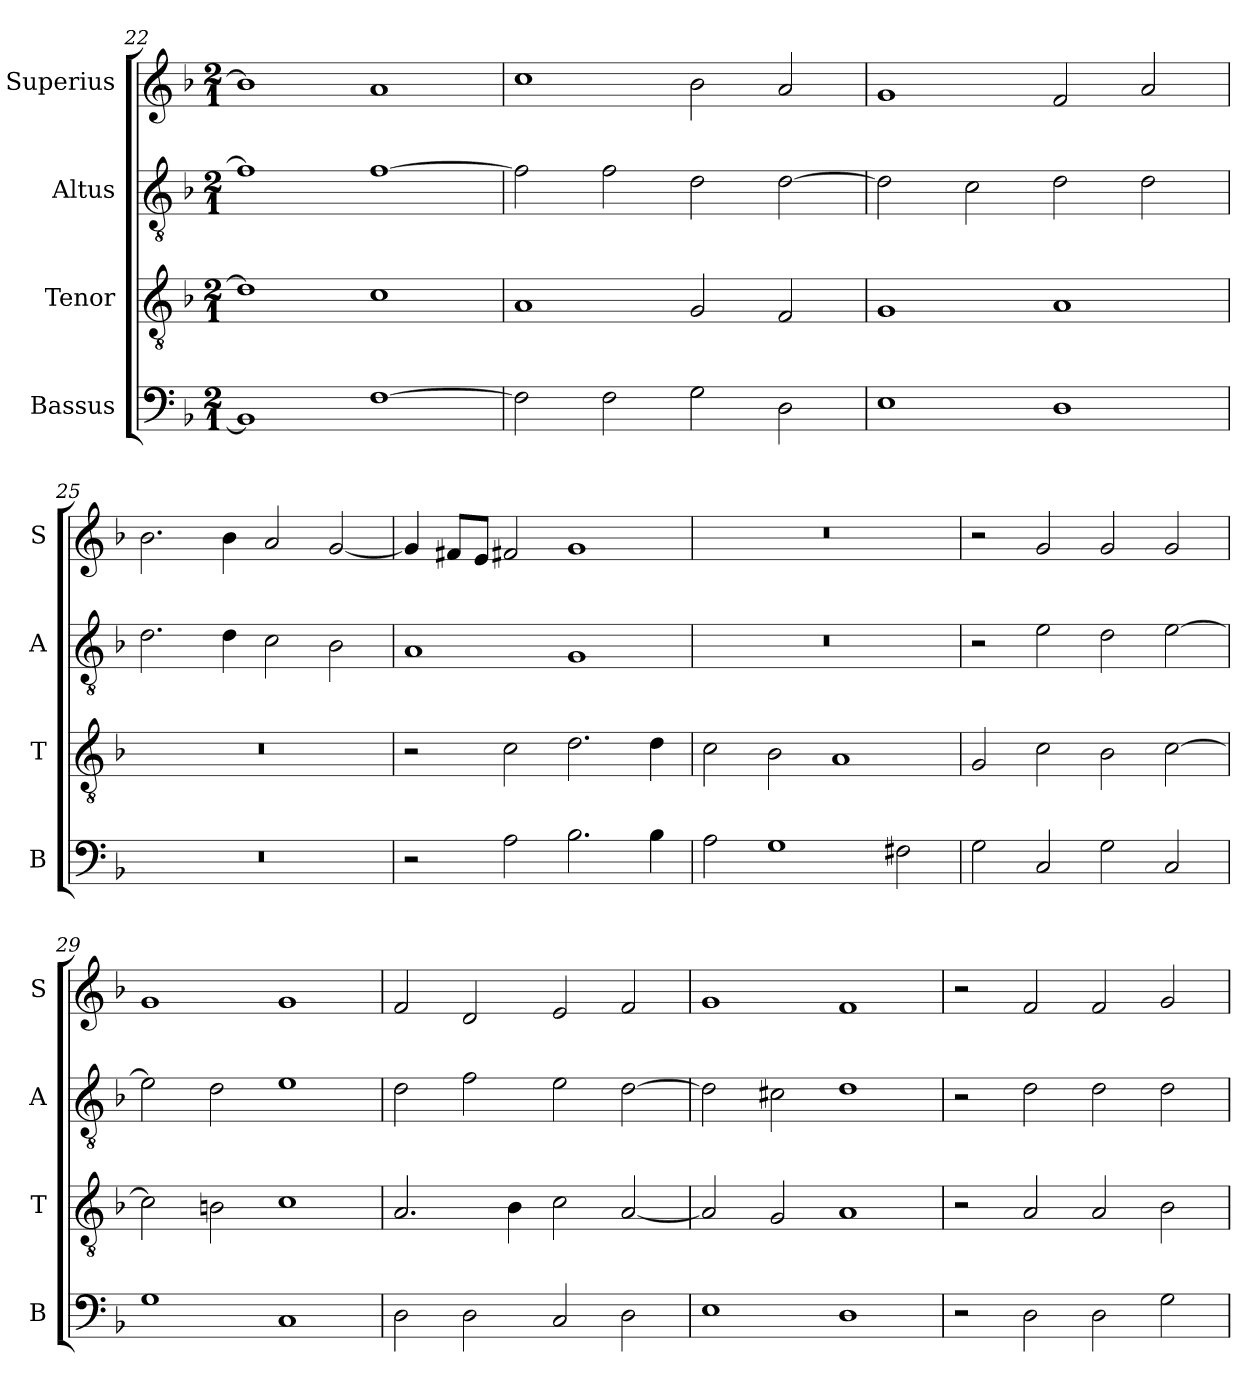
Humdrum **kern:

**kern	**kern	**kern	**kern
*part4	*part3	*part2	*part1
*staff4	*staff3	*staff2	*staff1
*I"Bassus	*I"Tenor	*I"Altus	*I"Superius
*I'B	*I'T	*I'A	*I'S
*clefF4	*clefGv2	*clefGv2	*clefG2
*k[b-]	*k[b-]	*k[b-]	*k[b-]
*F:	*F:	*F:	*F:
*M2/1	*M2/1	*M2/1	*M2/1
=22	=22	=22	=22
1BB-]	1d]	1f]	1b-]
[1F	1c	[1f	1a
=23	=23	=23	=23
2F]	1A	2f]	1cc
2F	.	2f	.
2G	2G	2d	2b-
2D	2F	[2d	2a
=24	=24	=24	=24
1E	1G	2d]	1g
.	.	2c	.
1D	1A	2d	2f
.	.	2d	2a
=25	=25	=25	=25
0r	0r	2.d	2.b-
.	.	4d	4b-
.	.	2c	2a
.	.	2B-	[2g
=26	=26	=26	=26
2r	2r	1A	4g]
.	.	.	8f#XL
.	.	.	8eJ
2A	2c	.	2f#X
2.B-	2.d	1G	1g
4B-	4d	.	.
=27	=27	=27	=27
2A	2c	0r	0r
1G	2B-	.	.
.	1A	.	.
2F#X	.	.	.
=28	=28	=28	=28
2G	2G	2r	2r
2C	2c	2e	2g
2G	2B-	2d	2g
2C	[2c	[2e	2g
=29	=29	=29	=29
1G	2c]	2e]	1g
.	2Bn	2d	.
1C	1c	1e	1g
=30	=30	=30	=30
2D	2.A	2d	2f
2D	.	2f	2d
.	4B-	.	.
2C	2c	2e	2e
2D	[2A	[2d	2f
=31	=31	=31	=31
1E	2A]	2d]	1g
.	2G	2c#X	.
1D	1A	1d	1f
=32	=32	=32	=32
2r	2r	2r	2r
2D	2A	2d	2f
2D	2A	2d	2f
2G	2B-	2d	2g
=	=	=	=
*-	*-	*-	*-
